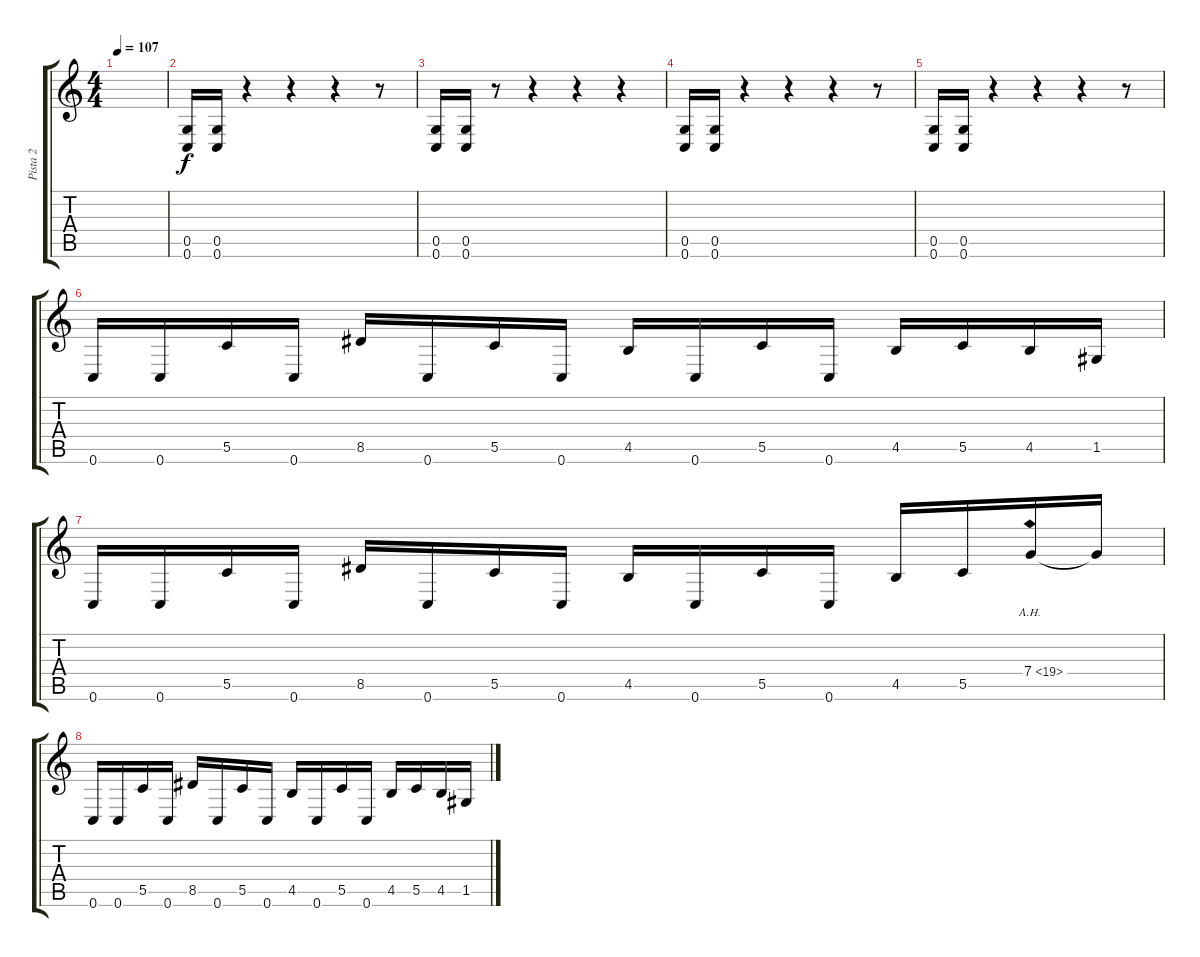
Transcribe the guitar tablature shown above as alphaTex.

\track ("Pista 2" "Pista 2") {instrument overdrivenguitar}
\staff {score tabs}
\tuning (D4 A3 F3 C3 G2 C2) {hide}
\ts (4 4)
\tempo 107
\clef g2
\ks c
|
(0.5 0.6).16 (0.5 0.6).16 r.4 r.4 r.4 r.8 |
(0.5 0.6).16 (0.5 0.6).16 r.8 r.4 r.4 r.4 |
(0.5 0.6).16 (0.5 0.6).16 r.4 r.4 r.4 r.8 |
(0.5 0.6).16 (0.5 0.6).16 r.4 r.4 r.4 r.8 |
0.6.16 0.6.16 5.5.16 0.6.16 8.5.16 0.6.16 5.5.16 0.6.16 4.5.16 0.6.16 5.5.16 0.6.16 4.5.16 5.5.16 4.5.16 1.5.16 |
0.6.16 0.6.16 5.5.16 0.6.16 8.5.16 0.6.16 5.5.16 0.6.16 4.5.16 0.6.16 5.5.16 0.6.16 4.5.16 5.5.16 7.4{ah 12}.16 7.4{t}.16 |
0.6.16 0.6.16 5.5.16 0.6.16 8.5.16 0.6.16 5.5.16 0.6.16 4.5.16 0.6.16 5.5.16 0.6.16 4.5.16 5.5.16 4.5.16 1.5.16
